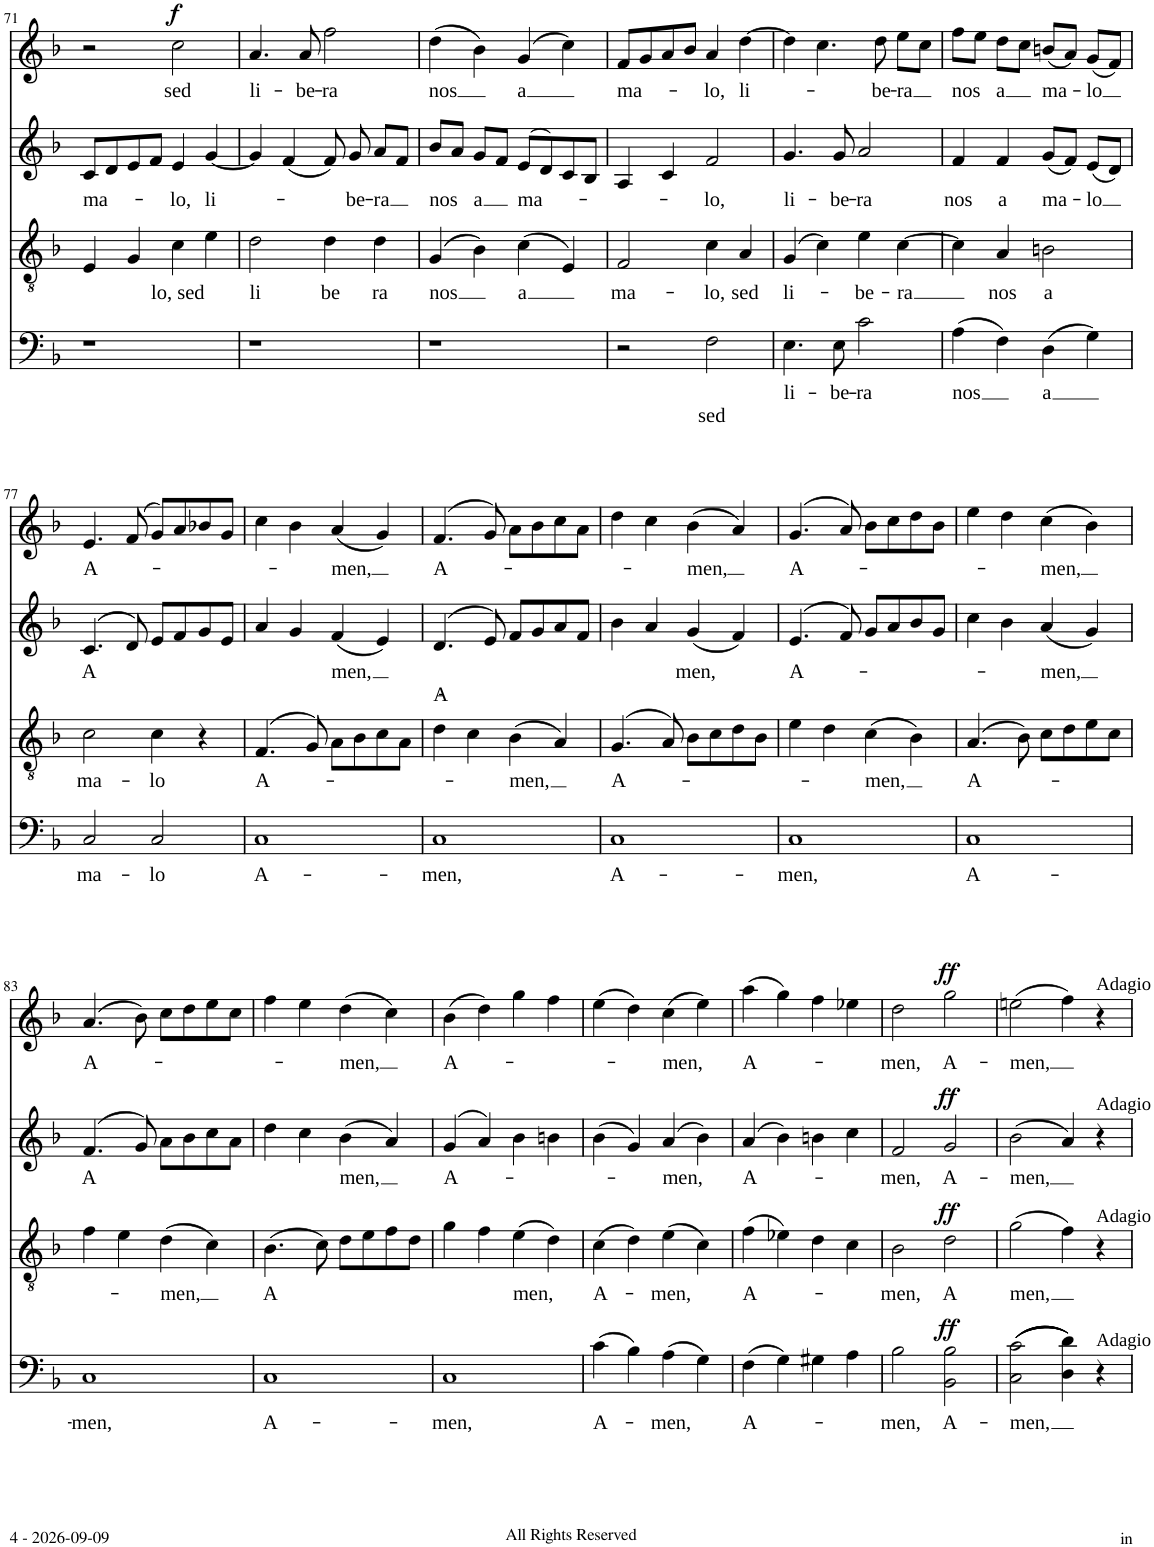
**kern	**text	**text	**dynam	**kern	**text	**dynam	**kern	**text	**text	**dynam	**kern	**text	**dynam
*part4	*part4	*part4	*part4	*part3	*part3	*part3	*part2	*part2	*part2	*part2	*part1	*part1	*part1
*staff4	*staff4	*staff4	*staff4	*staff3	*staff3	*staff3	*staff2	*staff2	*staff2	*staff2	*staff1	*staff1	*staff1
*I"Basse	*	*	*	*I"Ténor	*	*	*I"Alto	*	*	*	*I"Soprano	*	*
*I'B	*	*	*	*I'T	*	*	*I'A	*	*	*	*	*	*
!!LO:PB:g=z
*clefF4	*	*	*	*clefGv2	*	*	*clefG2	*	*	*	*clefG2	*	*
*	*	*	*	*Trd-7c-12	*	*	*	*	*	*	*	*	*
*k[b-]	*	*	*	*k[b-]	*	*	*k[b-]	*	*	*	*k[b-]	*	*
*M4/4	*	*	*	*M4/4	*	*	*M4/4	*	*	*	*M4/4	*	*
=71	=71	=71	=71	=71	=71	=71	=71	=71	=71	=71	=71	=71	=71
!	!	!	!	!	!	!	!	!LO:LY:b	!	!	!	!	!
1r	.	.	.	4E/	.	.	8c/L	ma-	.	.	2r	.	.
.	.	.	.	.	.	.	8d/	.	.	.	.	.	.
.	.	.	.	4G/	.	.	8e/	.	.	.	.	.	.
.	.	.	.	.	.	.	8f/J	.	.	.	.	.	.
!	!	!	!	!	!LO:LY:b	!	!	!LO:LY:b	!	!	!	!LO:LY:b	!LO:DY:a
.	.	.	.	4c\	-lo, sed	.	4e/	-lo,	.	.	2cc\	sed	f
!	!	!	!	!	!	!	!	!LO:LY:b	!	!	!	!	!
.	.	.	.	4e\	.	.	[4g/	li-	.	.	.	.	.
=72	=72	=72	=72	=72	=72	=72	=72	=72	=72	=72	=72	=72	=72
!	!	!	!	!	!LO:LY:b	!	!	!	!	!	!	!LO:LY:b	!
1r	.	.	.	2d\	-li	.	4g/]	.	.	.	4.a/	li-	.
.	.	.	.	.	.	.	(4f/	.	.	.	.	.	.
!	!	!	!	!	!	!	!	!	!	!	!	!LO:LY:b	!
.	.	.	.	.	.	.	.	.	.	.	8a/	-be-	.
!	!	!	!	!	!LO:LY:b	!	!	!	!	!	!	!LO:LY:b	!
.	.	.	.	4d\	be	.	8f/)	.	.	.	2ff\	-ra	.
!	!	!	!	!	!	!	!	!LO:LY:b	!	!	!	!	!
.	.	.	.	.	.	.	8g/	-be-	.	.	.	.	.
!	!	!	!	!	!LO:LY:b	!	!	!LO:LY:b	!	!	!	!	!
.	.	.	.	4d\	ra	.	8a/L	-ra	.	.	.	.	.
.	.	.	.	.	.	.	8f/J	.	.	.	.	.	.
=73	=73	=73	=73	=73	=73	=73	=73	=73	=73	=73	=73	=73	=73
!	!	!	!	!	!LO:LY:b	!	!	!LO:LY:b	!	!	!	!LO:LY:b	!
1r	.	.	.	(4G/	nos	.	8b-/L	nos	.	.	(4dd\	nos	.
.	.	.	.	.	.	.	8a/J	.	.	.	.	.	.
!	!	!	!	!	!	!	!	!LO:LY:b	!	!	!	!	!
.	.	.	.	4B-\)	.	.	8g/L	a	.	.	4b-\)	.	.
.	.	.	.	.	.	.	8f/J	.	.	.	.	.	.
!	!	!	!	!	!LO:LY:b	!	!	!LO:LY:b	!	!	!	!LO:LY:b	!
.	.	.	.	(4c\	a	.	(>8e/L	ma-	.	.	(4g/	a	.
.	.	.	.	.	.	.	8d/)	.	.	.	.	.	.
.	.	.	.	4E/)	.	.	8c/	.	.	.	4cc\)	.	.
.	.	.	.	.	.	.	8B-/J	.	.	.	.	.	.
=74	=74	=74	=74	=74	=74	=74	=74	=74	=74	=74	=74	=74	=74
!	!	!	!	!	!LO:LY:b	!	!	!	!	!	!	!LO:LY:b	!
2r	.	.	.	2F/	ma-	.	4A/	.	.	.	8f/L	ma-	.
.	.	.	.	.	.	.	.	.	.	.	8g/	.	.
.	.	.	.	.	.	.	4c/	.	.	.	8a/	.	.
.	.	.	.	.	.	.	.	.	.	.	8b-/J	.	.
!	!	!LO:LY:b	!	!	!LO:LY:b	!	!	!LO:LY:b	!	!	!	!LO:LY:b	!
2F\	.	sed	.	4c\	-lo,	.	2f/	-lo,	.	.	4a/	-lo,	.
!	!	!	!	!	!LO:LY:b	!	!	!	!	!	!	!LO:LY:b	!
.	.	.	.	4A/	sed	.	.	.	.	.	[4dd\	li-	.
=75	=75	=75	=75	=75	=75	=75	=75	=75	=75	=75	=75	=75	=75
!	!LO:LY:b	!	!	!	!LO:LY:b	!	!	!LO:LY:b	!	!	!	!	!
4.E\	li-	.	.	(4G/	li-	.	4.g/	li-	.	.	4dd\]	.	.
.	.	.	.	4c\)	.	.	.	.	.	.	4.cc\	.	.
!	!LO:LY:b	!	!	!	!	!	!	!LO:LY:b	!	!	!	!	!
8E\	-be-	.	.	.	.	.	8g/	-be-	.	.	.	.	.
!	!LO:LY:b	!	!	!	!LO:LY:b	!	!	!LO:LY:b	!	!	!	!	!
2c\	-ra	.	.	4e\	-be-	.	2a/	-ra	.	.	.	.	.
!	!	!	!	!	!	!	!	!	!	!	!	!LO:LY:b	!
.	.	.	.	.	.	.	.	.	.	.	8dd\	-be-	.
!	!	!	!	!	!LO:LY:b	!	!	!	!	!	!	!LO:LY:b	!
.	.	.	.	[4c\	-ra	.	.	.	.	.	8ee\L	-ra	.
.	.	.	.	.	.	.	.	.	.	.	8cc\J	.	.
=76	=76	=76	=76	=76	=76	=76	=76	=76	=76	=76	=76	=76	=76
!	!LO:LY:b	!	!	!	!	!	!	!LO:LY:b	!	!	!	!LO:LY:b	!
(4A\	nos	.	.	4c\]	.	.	4f/	nos	.	.	8ff\L	nos	.
.	.	.	.	.	.	.	.	.	.	.	8ee\J	.	.
!	!	!	!	!	!LO:LY:b	!	!	!LO:LY:b	!	!	!	!LO:LY:b	!
4F\)	.	.	.	4A/	nos	.	4f/	a	.	.	8dd\L	a	.
.	.	.	.	.	.	.	.	.	.	.	8cc\J	.	.
!	!LO:LY:b	!	!	!	!LO:LY:b	!	!	!LO:LY:b	!	!	!	!LO:LY:b	!
(4D\	a	.	.	2Bn\	a	.	(8g/L	ma-	.	.	(8bn/L	ma-	.
.	.	.	.	.	.	.	8f/J)	.	.	.	8a/J)	.	.
!	!	!	!	!	!	!	!	!LO:LY:b	!	!	!	!LO:LY:b	!
4G\)	.	.	.	.	.	.	(8e/L	-lo	.	.	(8g/L	-lo	.
.	.	.	.	.	.	.	8d/J)	.	.	.	8f/J)	.	.
!!LO:LB:g=z
=77	=77	=77	=77	=77	=77	=77	=77	=77	=77	=77	=77	=77	=77
!	!LO:LY:b	!	!	!	!LO:LY:b	!	!	!LO:LY:b	!	!	!	!LO:LY:b	!
2C/	ma-	.	.	2c\	ma-	.	(>4.c/	A	.	.	4.e/	A-	.
.	.	.	.	.	.	.	8d/)	.	.	.	(>8f/	.	.
!	!LO:LY:b	!	!	!	!LO:LY:b	!	!	!	!	!	!	!	!
2C/	-lo	.	.	4c\	-lo	.	8e/L	.	.	.	8g/L)	.	.
.	.	.	.	.	.	.	8f/	.	.	.	8a/	.	.
.	.	.	.	4r	.	.	8g/	.	.	.	8b-X/	.	.
.	.	.	.	.	.	.	8e/J	.	.	.	8g/J	.	.
=78	=78	=78	=78	=78	=78	=78	=78	=78	=78	=78	=78	=78	=78
!	!LO:LY:b	!	!	!	!LO:LY:b	!	!	!	!	!	!	!	!
1C	A-	.	.	(>4.F/	A-	.	4a/	.	.	.	4cc\	.	.
.	.	.	.	.	.	.	4g/	.	.	.	4b-\	.	.
.	.	.	.	8G/)	.	.	.	.	.	.	.	.	.
!	!	!	!	!	!	!	!	!LO:LY:b	!	!	!	!LO:LY:b	!
.	.	.	.	8A\L	.	.	(4f/	men,	.	.	(4a/	-men,	.
.	.	.	.	8B-\	.	.	.	.	.	.	.	.	.
.	.	.	.	8c\	.	.	4e/)	.	.	.	4g/)	.	.
.	.	.	.	8A\J	.	.	.	.	.	.	.	.	.
=79	=79	=79	=79	=79	=79	=79	=79	=79	=79	=79	=79	=79	=79
!	!LO:LY:b	!	!	!	!	!	!	!	!LO:LY:b	!	!	!LO:LY:b	!
1C	-men,	.	.	4d\	.	.	(>4.d/	.	A-	.	(>4.f/	A-	.
.	.	.	.	4c\	.	.	.	.	.	.	.	.	.
.	.	.	.	.	.	.	8e/)	.	.	.	8g/)	.	.
!	!	!	!	!	!LO:LY:b	!	!	!	!	!	!	!	!
.	.	.	.	(4B-\	-men,	.	8f/L	.	.	.	8a\L	.	.
.	.	.	.	.	.	.	8g/	.	.	.	8b-\	.	.
.	.	.	.	4A/)	.	.	8a/	.	.	.	8cc\	.	.
.	.	.	.	.	.	.	8f/J	.	.	.	8a\J	.	.
=80	=80	=80	=80	=80	=80	=80	=80	=80	=80	=80	=80	=80	=80
!	!LO:LY:b	!	!	!	!LO:LY:b	!	!	!	!	!	!	!	!
1C	A-	.	.	(>4.G/	A-	.	4b-\	.	.	.	4dd\	.	.
.	.	.	.	.	.	.	4a/	.	.	.	4cc\	.	.
.	.	.	.	8A/)	.	.	.	.	.	.	.	.	.
!	!	!	!	!	!	!	!	!LO:LY:b	!	!	!	!LO:LY:b	!
.	.	.	.	8B-\L	.	.	(4g/	men,	.	.	(4b-\	-men,	.
.	.	.	.	8c\	.	.	.	.	.	.	.	.	.
.	.	.	.	8d\	.	.	4f/)	.	.	.	4a/)	.	.
.	.	.	.	8B-\J	.	.	.	.	.	.	.	.	.
=81	=81	=81	=81	=81	=81	=81	=81	=81	=81	=81	=81	=81	=81
!	!LO:LY:b	!	!	!	!	!	!	!LO:LY:b	!	!	!	!LO:LY:b	!
1C	-men,	.	.	4e\	.	.	(>4.e/	A-	.	.	(>4.g/	A-	.
.	.	.	.	4d\	.	.	.	.	.	.	.	.	.
.	.	.	.	.	.	.	8f/)	.	.	.	8a/)	.	.
!	!	!	!	!	!LO:LY:b	!	!	!	!	!	!	!	!
.	.	.	.	(4c\	-men,	.	8g/L	.	.	.	8b-\L	.	.
.	.	.	.	.	.	.	8a/	.	.	.	8cc\	.	.
.	.	.	.	4B-\)	.	.	8b-/	.	.	.	8dd\	.	.
.	.	.	.	.	.	.	8g/J	.	.	.	8b-\J	.	.
=82	=82	=82	=82	=82	=82	=82	=82	=82	=82	=82	=82	=82	=82
!	!LO:LY:b	!	!	!	!LO:LY:b	!	!	!	!	!	!	!	!
1C	A-	.	.	(4.A/	A-	.	4cc\	.	.	.	4ee\	.	.
.	.	.	.	.	.	.	4b-\	.	.	.	4dd\	.	.
.	.	.	.	8B-\)	.	.	.	.	.	.	.	.	.
!	!	!	!	!	!	!	!	!LO:LY:b	!	!	!	!LO:LY:b	!
.	.	.	.	8c\L	.	.	(4a/	-men,	.	.	(4cc\	-men,	.
.	.	.	.	8d\	.	.	.	.	.	.	.	.	.
.	.	.	.	8e\	.	.	4g/)	.	.	.	4b-\)	.	.
.	.	.	.	8c\J	.	.	.	.	.	.	.	.	.
!!LO:LB:g=z
=83	=83	=83	=83	=83	=83	=83	=83	=83	=83	=83	=83	=83	=83
!	!LO:LY:b	!	!	!	!	!	!	!LO:LY:b	!	!	!	!LO:LY:b	!
1C	-men,	.	.	4f\	.	.	(>4.f/	A	.	.	(4.a/	A-	.
.	.	.	.	4e\	.	.	.	.	.	.	.	.	.
.	.	.	.	.	.	.	8g/)	.	.	.	8b-\)	.	.
!	!	!	!	!	!LO:LY:b	!	!	!	!	!	!	!	!
.	.	.	.	(4d\	-men,	.	8a\L	.	.	.	8cc\L	.	.
.	.	.	.	.	.	.	8b-\	.	.	.	8dd\	.	.
.	.	.	.	4c\)	.	.	8cc\	.	.	.	8ee\	.	.
.	.	.	.	.	.	.	8a\J	.	.	.	8cc\J	.	.
=84	=84	=84	=84	=84	=84	=84	=84	=84	=84	=84	=84	=84	=84
!	!LO:LY:b	!	!	!	!LO:LY:b	!	!	!	!	!	!	!	!
1C	A-	.	.	(4.B-\	A	.	4dd\	.	.	.	4ff\	.	.
.	.	.	.	.	.	.	4cc\	.	.	.	4ee\	.	.
.	.	.	.	8c\)	.	.	.	.	.	.	.	.	.
!	!	!	!	!	!	!	!	!LO:LY:b	!	!	!	!LO:LY:b	!
.	.	.	.	8d\L	.	.	(4b-\	-men,	.	.	(4dd\	-men,	.
.	.	.	.	8e\	.	.	.	.	.	.	.	.	.
.	.	.	.	8f\	.	.	4a/)	.	.	.	4cc\)	.	.
.	.	.	.	8d\J	.	.	.	.	.	.	.	.	.
=85	=85	=85	=85	=85	=85	=85	=85	=85	=85	=85	=85	=85	=85
!	!LO:LY:b	!	!	!	!	!	!	!LO:LY:b	!	!	!	!LO:LY:b	!
1C	-men,	.	.	4g\	.	.	(>4g/	A-	.	.	(4b-\	A-	.
.	.	.	.	4f\	.	.	4a/)	.	.	.	4dd\)	.	.
!	!	!	!	!	!LO:LY:b	!	!	!	!	!	!	!	!
.	.	.	.	(4e\	-men,	.	4b-\	.	.	.	4gg\	.	.
.	.	.	.	4d\)	.	.	4bn\	.	.	.	4ff\	.	.
=86	=86	=86	=86	=86	=86	=86	=86	=86	=86	=86	=86	=86	=86
!	!LO:LY:b	!	!	!	!LO:LY:b	!	!	!	!	!	!	!	!
(4c\	A-	.	.	(4c\	A-	.	(4b-\	.	.	.	(4ee\	.	.
4B-\)	.	.	.	4d\)	.	.	4g/)	.	.	.	4dd\)	.	.
!	!LO:LY:b	!	!	!	!LO:LY:b	!	!	!LO:LY:b	!	!	!	!LO:LY:b	!
(4A\	-men,	.	.	(4e\	-men,	.	(4a/	-men,	.	.	(4cc\	-men,	.
4G\)	.	.	.	4c\)	.	.	4b-\)	.	.	.	4ee\)	.	.
=87	=87	=87	=87	=87	=87	=87	=87	=87	=87	=87	=87	=87	=87
!	!LO:LY:b	!	!	!	!LO:LY:b	!	!	!LO:LY:b	!	!	!	!LO:LY:b	!
(4F\	A-	.	.	(4f\	A-	.	(4a/	A-	.	.	(4aa\	A-	.
4G\)	.	.	.	4e-X\)	.	.	4b-\)	.	.	.	4gg\)	.	.
4G#X\	.	.	.	4d\	.	.	4bn\	.	.	.	4ff\	.	.
4A\	.	.	.	4c\	.	.	4cc\	.	.	.	4ee-X\	.	.
=88	=88	=88	=88	=88	=88	=88	=88	=88	=88	=88	=88	=88	=88
!	!LO:LY:b	!	!	!	!LO:LY:b	!	!	!LO:LY:b	!	!	!	!LO:LY:b	!
2B-\	-men,	.	.	2B-\	-men,	.	2f/	-men,	.	.	2dd\	-men,	.
!	!LO:LY:b	!	!LO:DY:a	!	!LO:LY:b	!LO:DY:a	!	!LO:LY:b	!	!LO:DY:a	!	!LO:LY:b	!LO:DY:a
2BB-\ 2B-\	A-	.	ff	2d\	A	ff	2g/	A-	.	ff	2gg\	A-	ff
=89	=89	=89	=89	=89	=89	=89	=89	=89	=89	=89	=89	=89	=89
!	!LO:LY:b	!	!	!	!LO:LY:b	!	!	!LO:LY:b	!	!	!	!LO:LY:b	!
(((2C\ 2c\	-men,	.	.	(2g\	men,	.	(2b-\	-men,	.	.	(2een\	-men,	.
4D\ 4d\)))	.	.	.	4f\)	.	.	4a/)	.	.	.	4ff\)	.	.
!	!	!	!	!	!	!	!	!	!	!	!LO:TX:a:t=Adagio	!	!
!	!	!	!	!	!	!	!LO:TX:a:t=Adagio	!	!	!	!	!	!
!	!	!	!	!LO:TX:a:t=Adagio	!	!	!	!	!	!	!	!	!
!LO:TX:a:t=Adagio	!	!	!	!	!	!	!	!	!	!	!	!	!
4r	.	.	.	4r	.	.	4r	.	.	.	4r	.	.
=	=	=	=	=	=	=	=	=	=	=	=	=	=
*-	*-	*-	*-	*-	*-	*-	*-	*-	*-	*-	*-	*-	*-
